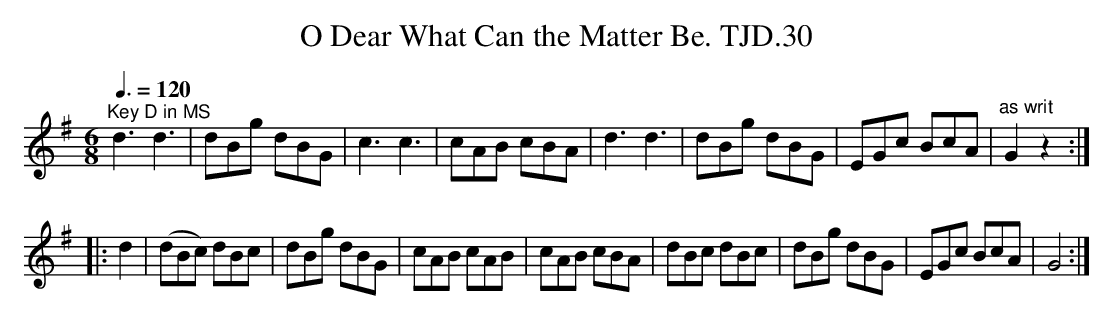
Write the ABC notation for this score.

X:1
T:O Dear What Can the Matter Be. TJD.30
M:6/8
L:1/8
Q:3/8=120
K:G major
"^Key D in MS"d3d3|dBg dBG|c3c3|cAB cBA|d3d3|dBg dBG|EGc BcA|"^as writ"G2z2:|!
|:d2|(dBc) dBc|dBg dBG|cAB cAB|cAB cBA|dBc dBc|dBg dBG|EGc BcA|G4:|
